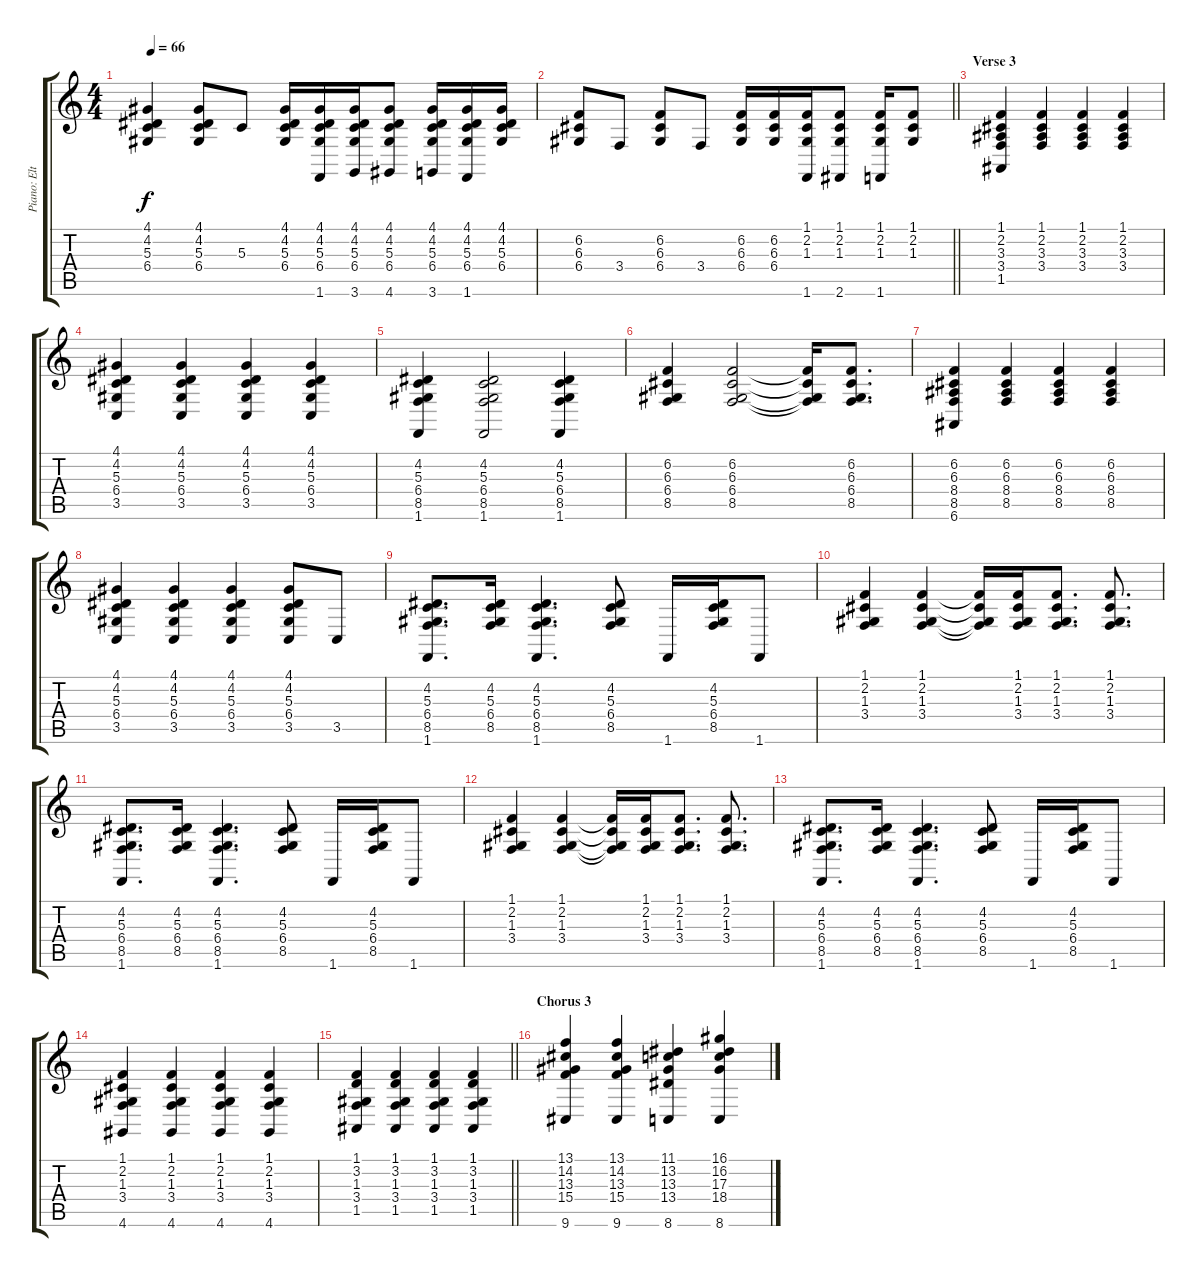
\track ("Piano: Elton John" "Piano: Elt") {instrument acousticgrandpiano}
\staff {score tabs}
\tuning (E4 B3 G3 D3 A2 E2) {hide}
\ts (4 4)
\tempo 66
\clef g2
\ks c
(4.1 4.2 5.3 6.4).4{dy f} (4.1 4.2 5.3 6.4).8 5.3.8 (4.1 4.2 5.3 6.4).16 (4.1 4.2 5.3 6.4 1.6).16 (4.1 4.2 5.3 6.4 3.6).16 (4.1 4.2 5.3 6.4 4.6).8 (4.1 4.2 5.3 6.4 3.6).16 (4.1 4.2 5.3 6.4 1.6).16 (4.1 4.2 5.3 6.4).16 |
\barLineRight lightlight
(6.2 6.3 6.4).8 3.4.8 (6.2 6.3 6.4).8 3.4.8 (6.2 6.3 6.4).16 (6.2 6.3 6.4).16 (1.1 2.2 1.3 1.6).16 (1.1 2.2 1.3 2.6).8 (1.1 2.2 1.3 1.6).16 (1.1 2.2 1.3).8 |
\section ("" "Verse 3")
(1.1 2.2 3.3 3.4 1.5).4 (1.1 2.2 3.3 3.4).4 (1.1 2.2 3.3 3.4).4 (1.1 2.2 3.3 3.4).4 |
(4.1 4.2 5.3 6.4 3.5).4 (4.1 4.2 5.3 6.4 3.5).4 (4.1 4.2 5.3 6.4 3.5).4 (4.1 4.2 5.3 6.4 3.5).4 |
(4.2 5.3 6.4 8.5 1.6).4 (4.2 5.3 6.4 8.5 1.6).2 (4.2 5.3 6.4 8.5 1.6).4 |
(6.2 6.3 6.4 8.5).4 (6.2 6.3 6.4 8.5).2 (6.2{t} 6.3{t} 6.4{t} 8.5{t}).16 (6.2 6.3 6.4 8.5).8{d} |
(6.2 6.3 8.4 8.5 6.6).4 (6.2 6.3 8.4 8.5).4 (6.2 6.3 8.4 8.5).4 (6.2 6.3 8.4 8.5).4 |
(4.1 4.2 5.3 6.4 3.5).4 (4.1 4.2 5.3 6.4 3.5).4 (4.1 4.2 5.3 6.4 3.5).4 (4.1 4.2 5.3 6.4 3.5).8 3.5.8 |
(4.2 5.3 6.4 8.5 1.6).8{d} (4.2 5.3 6.4 8.5).16 (4.2 5.3 6.4 8.5 1.6).4{d} (4.2 5.3 6.4 8.5).8 1.6.16 (4.2 5.3 6.4 8.5).16 1.6.8 |
(1.1 2.2 1.3 3.4).4 (1.1 2.2 1.3 3.4).4 (1.1{t} 2.2{t} 1.3{t} 3.4{t}).16 (1.1 2.2 1.3 3.4).16 (1.1 2.2 1.3 3.4).8{d} (1.1 2.2 1.3 3.4).8{d} |
(4.2 5.3 6.4 8.5 1.6).8{d} (4.2 5.3 6.4 8.5).16 (4.2 5.3 6.4 8.5 1.6).4{d} (4.2 5.3 6.4 8.5).8 1.6.16 (4.2 5.3 6.4 8.5).16 1.6.8 |
(1.1 2.2 1.3 3.4).4 (1.1 2.2 1.3 3.4).4 (1.1{t} 2.2{t} 1.3{t} 3.4{t}).16 (1.1 2.2 1.3 3.4).16 (1.1 2.2 1.3 3.4).8{d} (1.1 2.2 1.3 3.4).8{d} |
(4.2 5.3 6.4 8.5 1.6).8{d} (4.2 5.3 6.4 8.5).16 (4.2 5.3 6.4 8.5 1.6).4{d} (4.2 5.3 6.4 8.5).8 1.6.16 (4.2 5.3 6.4 8.5).16 1.6.8 |
(1.1 2.2 1.3 3.4 4.6).4 (1.1 2.2 1.3 3.4 4.6).4 (1.1 2.2 1.3 3.4 4.6).4 (1.1 2.2 1.3 3.4 4.6).4 |
\barLineRight lightlight
(1.1 3.2 1.3 3.4 1.5).4 (1.1 3.2 1.3 3.4 1.5).4 (1.1 3.2 1.3 3.4 1.5).4 (1.1 3.2 1.3 3.4 1.5).4 |
\section ("" "Chorus 3")
(13.1 14.2 13.3 15.4 9.6).4 (13.1 14.2 13.3 15.4 9.6).4 (11.1 13.2 13.3 13.4 8.6).4 (16.1 16.2 17.3 18.4 8.6).4
